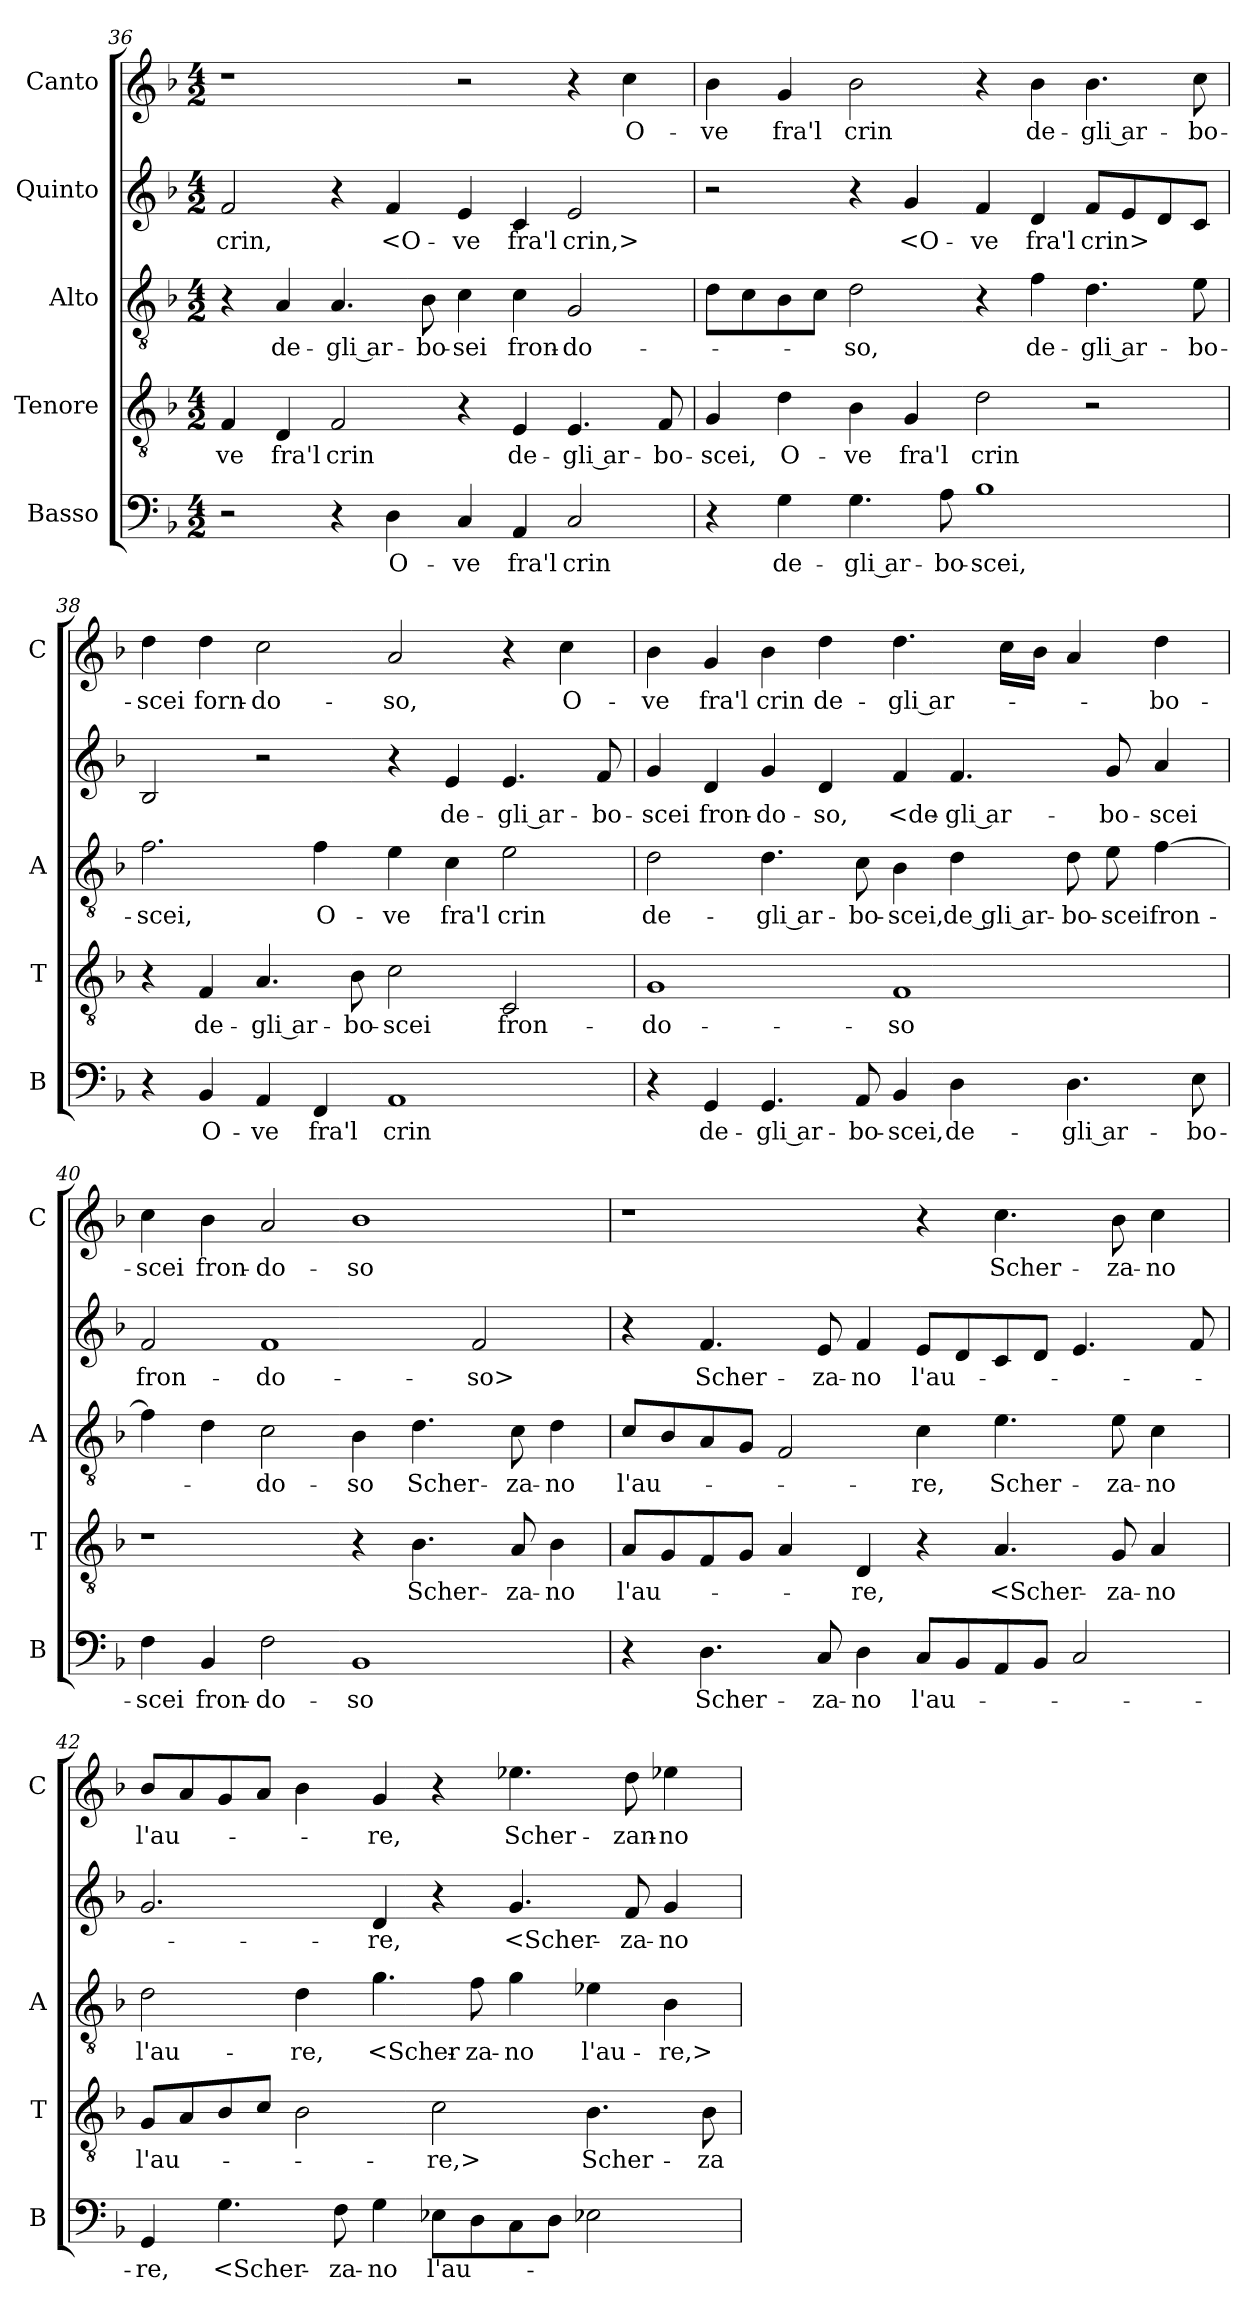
**kern	**text	**kern	**text	**kern	**text	**kern	**text	**kern	**text
*part5	*part5	*part4	*part4	*part3	*part3	*part2	*part2	*part1	*part1
*staff5	*staff5	*staff4	*staff4	*staff3	*staff3	*staff2	*staff2	*staff1	*staff1
*I"Basso	*	*I"Tenore	*	*I"Alto	*	*I"Quinto	*	*I"Canto	*
*I'B	*	*I'T	*	*I'A	*	*	*	*I'C	*
*clefF4	*	*clefGv2	*	*clefGv2	*	*clefG2	*	*clefG2	*
*k[b-]	*	*k[b-]	*	*k[b-]	*	*k[b-]	*	*k[b-]	*
*d:	*	*d:	*	*d:	*	*d:	*	*d:	*
*M4/2	*	*M4/2	*	*M4/2	*	*M4/2	*	*M4/2	*
=36	=36	=36	=36	=36	=36	=36	=36	=36	=36
2r	.	4F	-ve	4r	.	2f	crin,	1r	.
.	.	4D	fra'l	4A	de-	.	.	.	.
4r	.	2F	crin	4.A	-gli ar-	4r	.	.	.
4D	O-	.	.	.	.	4f	<O-	.	.
.	.	.	.	8B-	-bo-	.	.	.	.
4C	-ve	4r	.	4c	-sei	4e	-ve	2r	.
4AA	fra'l	4E	de-	4c	fron-	4c	fra'l	.	.
2C	crin	4.E	-gli ar-	2G	-do-	2e	crin,>	4r	.
.	.	.	.	.	.	.	.	4cc	O-
.	.	8F	-bo-	.	.	.	.	.	.
=37	=37	=37	=37	=37	=37	=37	=37	=37	=37
4r	.	4G	-scei,	8dL	.	2r	.	4b-	-ve
.	.	.	.	8c	.	.	.	.	.
4G	de-	4d	O-	8B-	.	.	.	4g	fra'l
.	.	.	.	8cJ	.	.	.	.	.
4.G	-gli ar-	4B-	-ve	2d	-so,	4r	.	2b-	crin
.	.	4G	fra'l	.	.	4g	<O-	.	.
8A	-bo-	.	.	.	.	.	.	.	.
1B-	-scei,	2d	crin	4r	.	4f	-ve	4r	.
.	.	.	.	4f	de-	4d	fra'l	4b-	de-
.	.	2r	.	4.d	-gli ar-	8fL	crin>	4.b-	-gli ar-
.	.	.	.	.	.	8e	.	.	.
.	.	.	.	.	.	8d	.	.	.
.	.	.	.	8e	-bo-	8cJ	.	8cc	-bo-
=38	=38	=38	=38	=38	=38	=38	=38	=38	=38
4r	.	4r	.	2.f	-scei,	2B-	.	4dd	-scei
4BB-	O-	4F	de-	.	.	.	.	4dd	forn-
4AA	-ve	4.A	-gli ar-	.	.	2r	.	2cc	-do-
4FF	fra'l	.	.	4f	O-	.	.	.	.
.	.	8B-	-bo-	.	.	.	.	.	.
1AA	crin	2c	-scei	4e	-ve	4r	.	2a	-so,
.	.	.	.	4c	fra'l	4e	de-	.	.
.	.	2C	fron-	2e	crin	4.e	-gli ar-	4r	.
.	.	.	.	.	.	.	.	4cc	O-
.	.	.	.	.	.	8f	-bo-	.	.
=39	=39	=39	=39	=39	=39	=39	=39	=39	=39
4r	.	1G	-do-	2d	de-	4g	-scei	4b-	-ve
4GG	de-	.	.	.	.	4d	fron-	4g	fra'l
4.GG	-gli ar-	.	.	4.d	-gli ar-	4g	-do-	4b-	crin
.	.	.	.	.	.	4d	-so,	4dd	de-
8AA	-bo-	.	.	8c	-bo-	.	.	.	.
4BB-	-scei,	1F	-so	4B-	-scei,	4f	<de-	4.dd	-gli ar-
4D	de-	.	.	4d	de gli ar-	4.f	-gli ar-	.	.
.	.	.	.	.	.	.	.	16ccLL	.
.	.	.	.	.	.	.	.	16b-JJ	.
4.D	-gli ar-	.	.	8d	-bo-	.	.	4a	.
.	.	.	.	8e	-scei	8g	-bo-	.	.
.	.	.	.	[4f	fron-	4a	-scei	4dd	-bo-
8E	-bo-	.	.	.	.	.	.	.	.
=40	=40	=40	=40	=40	=40	=40	=40	=40	=40
4F	-scei	1r	.	4f]	.	2f	fron-	4cc	-scei
4BB-	fron-	.	.	4d	.	.	.	4b-	fron-
2F	-do-	.	.	2c	-do-	1f	-do-	2a	-do-
1BB-	-so	4r	.	4B-	-so	.	.	1b-	-so
.	.	4.B-	Scher-	4.d	Scher-	.	.	.	.
.	.	.	.	.	.	2f	-so>	.	.
.	.	8A	-za-	8c	-za-	.	.	.	.
.	.	4B-	-no	4d	-no	.	.	.	.
=41	=41	=41	=41	=41	=41	=41	=41	=41	=41
4r	.	8AL	l'au-	8cL	l'au-	4r	.	1r	.
.	.	8G	.	8B-	.	.	.	.	.
4.D	Scher-	8F	.	8A	.	4.f	Scher-	.	.
.	.	8GJ	.	8GJ	.	.	.	.	.
.	.	4A	.	2F	.	.	.	.	.
8C	-za-	.	.	.	.	8e	-za-	.	.
4D	-no	4D	-re,	.	.	4f	-no	.	.
8CL	l'au-	4r	.	4c	-re,	8eL	l'au-	4r	.
8BB-	.	.	.	.	.	8d	.	.	.
8AA	.	4.A	<Scher-	4.e	Scher-	8c	.	4.cc	Scher-
8BB-J	.	.	.	.	.	8dJ	.	.	.
2C	.	.	.	.	.	4.e	.	.	.
.	.	8G	-za-	8e	-za-	.	.	8b-	-za-
.	.	4A	-no	4c	-no	.	.	4cc	-no
.	.	.	.	.	.	8f	.	.	.
=42	=42	=42	=42	=42	=42	=42	=42	=42	=42
4GG	-re,	8GL	l'au-	2d	l'au-	2.g	.	8b-L	l'au-
.	.	8A	.	.	.	.	.	8a	.
4.G	<Scher-	8B-	.	.	.	.	.	8g	.
.	.	8cJ	.	.	.	.	.	8aJ	.
.	.	2B-	.	4d	-re,	.	.	4b-	.
8F	-za-	.	.	.	.	.	.	.	.
4G	-no	.	.	4.g	<Scher-	4d	-re,	4g	-re,
8E-XL	l'au-	2c	-re,>	.	.	4r	.	4r	.
8D	.	.	.	8f	-za-	.	.	.	.
8C	.	.	.	4g	-no	4.g	<Scher-	4.ee-X	Scher-
8DJ	.	.	.	.	.	.	.	.	.
2E-X	.	4.B-	Scher-	4e-X	l'au-	.	.	.	.
.	.	.	.	.	.	8f	-za-	8dd	-zan-
.	.	.	.	4B-	-re,>	4g	-no	4ee-X	-no
.	.	8B-	-za-	.	.	.	.	.	.
=	=	=	=	=	=	=	=	=	=
*-	*-	*-	*-	*-	*-	*-	*-	*-	*-
